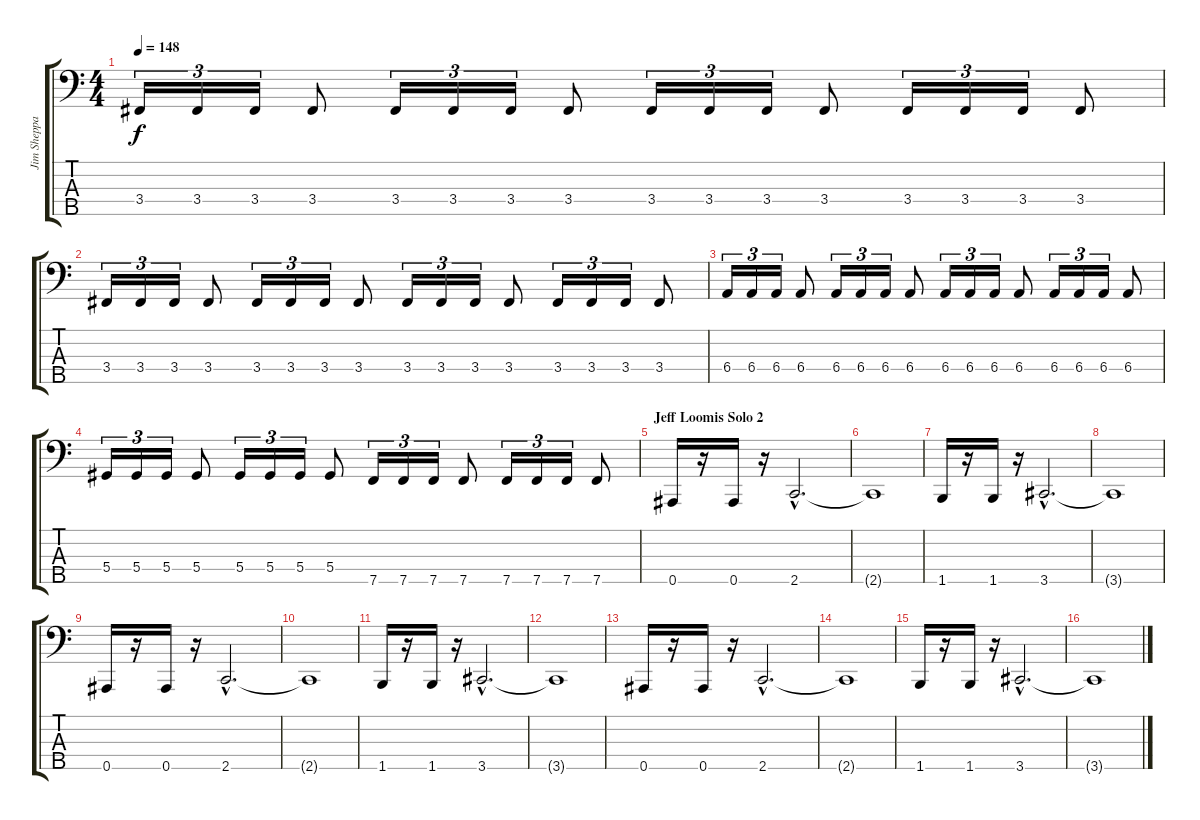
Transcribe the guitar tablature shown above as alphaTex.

\track ("Jim Sheppard" "Jim Sheppa") {instrument electricbasspick}
\staff {score tabs}
\tuning (Gb2 Db2 Ab1 Eb1 Bb0) {hide}
\ts (4 4)
\tempo 148
\clef f4
\ks c
3.4.16{tu (3 2) dy f} 3.4.16{tu (3 2)} 3.4.16{tu (3 2)} 3.4.8 3.4.16{tu (3 2)} 3.4.16{tu (3 2)} 3.4.16{tu (3 2)} 3.4.8 3.4.16{tu (3 2)} 3.4.16{tu (3 2)} 3.4.16{tu (3 2)} 3.4.8 3.4.16{tu (3 2)} 3.4.16{tu (3 2)} 3.4.16{tu (3 2)} 3.4.8 |
3.4.16{tu (3 2)} 3.4.16{tu (3 2)} 3.4.16{tu (3 2)} 3.4.8 3.4.16{tu (3 2)} 3.4.16{tu (3 2)} 3.4.16{tu (3 2)} 3.4.8 3.4.16{tu (3 2)} 3.4.16{tu (3 2)} 3.4.16{tu (3 2)} 3.4.8 3.4.16{tu (3 2)} 3.4.16{tu (3 2)} 3.4.16{tu (3 2)} 3.4.8 |
6.4.16{tu (3 2)} 6.4.16{tu (3 2)} 6.4.16{tu (3 2)} 6.4.8 6.4.16{tu (3 2)} 6.4.16{tu (3 2)} 6.4.16{tu (3 2)} 6.4.8 6.4.16{tu (3 2)} 6.4.16{tu (3 2)} 6.4.16{tu (3 2)} 6.4.8 6.4.16{tu (3 2)} 6.4.16{tu (3 2)} 6.4.16{tu (3 2)} 6.4.8 |
5.4.16{tu (3 2)} 5.4.16{tu (3 2)} 5.4.16{tu (3 2)} 5.4.8 5.4.16{tu (3 2)} 5.4.16{tu (3 2)} 5.4.16{tu (3 2)} 5.4.8 7.5.16{tu (3 2)} 7.5.16{tu (3 2)} 7.5.16{tu (3 2)} 7.5.8 7.5.16{tu (3 2)} 7.5.16{tu (3 2)} 7.5.16{tu (3 2)} 7.5.8 |
\section ("" "Jeff Loomis Solo 2")
0.5.16 r.16 0.5.16 r.16 2.5{hac}.2{d} |
2.5{t}.1 |
1.5.16 r.16 1.5.16 r.16 3.5{hac}.2{d} |
3.5{t}.1 |
0.5.16 r.16 0.5.16 r.16 2.5{hac}.2{d} |
2.5{t}.1 |
1.5.16 r.16 1.5.16 r.16 3.5{hac}.2{d} |
3.5{t}.1 |
0.5.16 r.16 0.5.16 r.16 2.5{hac}.2{d} |
2.5{t}.1 |
1.5.16 r.16 1.5.16 r.16 3.5{hac}.2{d} |
3.5{t}.1
